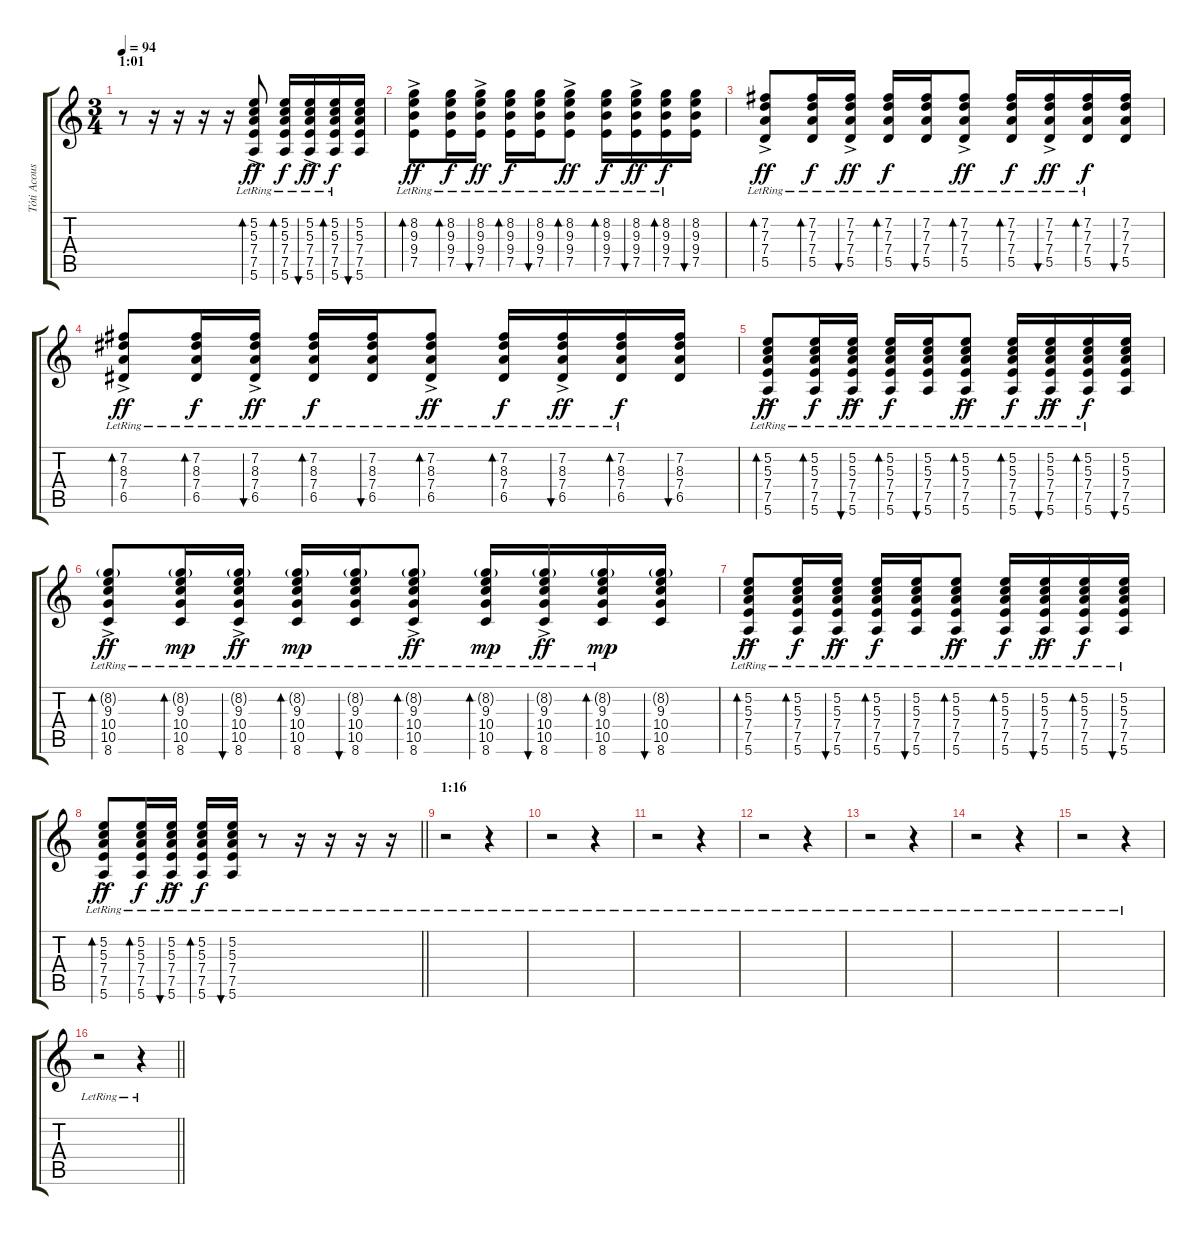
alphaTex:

\track ("Tóti Acoustic" "Tóti Acous") {instrument acousticguitarsteel}
\staff {score tabs}
\tuning (E4 B3 G3 D3 A2 E2) {hide}
\ts (3 4)
\section ("" "1:01")
\tempo 94
\clef g2
\ks c
r.8{dy f} r.16 r.16 r.16 r.16 (5.2{ac lr} 5.3{ac lr} 7.4{ac lr} 7.5{ac lr} 5.6{ac}).8{bd 30 dy ff} (5.2{lr} 5.3{lr} 7.4{lr} 7.5{lr} 5.6).16{bd 30 dy f} (5.2{ac lr} 5.3{ac lr} 7.4{ac lr} 7.5{ac lr} 5.6{ac}).16{bu 30 dy ff} (5.2{lr} 5.3{lr} 7.4{lr} 7.5{lr} 5.6).16{bd 30 dy f} (5.2 5.3 7.4 7.5 5.6).16{bu 30} |
(8.2{ac lr} 9.3{ac lr} 9.4{ac lr} 7.5{ac}).8{bd 30 dy ff} (8.2{lr} 9.3{lr} 9.4{lr} 7.5).16{bd 30 dy f} (8.2{ac lr} 9.3{ac lr} 9.4{ac lr} 7.5{ac}).16{bu 30 dy ff} (8.2{lr} 9.3{lr} 9.4{lr} 7.5).16{bd 30 dy f} (8.2{lr} 9.3{lr} 9.4{lr} 7.5).16{bu 30} (8.2{ac lr} 9.3{ac lr} 9.4{ac lr} 7.5{ac}).8{bd 30 dy ff} (8.2{lr} 9.3{lr} 9.4{lr} 7.5).16{bd 30 dy f} (8.2{ac lr} 9.3{ac lr} 9.4{ac lr} 7.5{ac}).16{bu 30 dy ff} (8.2{lr} 9.3{lr} 9.4{lr} 7.5).16{bd 30 dy f} (8.2 9.3 9.4 7.5).16{bu 30} |
(7.2{ac lr} 7.3{ac lr} 7.4{ac lr} 5.5{ac}).8{bd 30 dy ff} (7.2{lr} 7.3{lr} 7.4{lr} 5.5).16{bd 30 dy f} (7.2{ac lr} 7.3{ac lr} 7.4{ac lr} 5.5{ac}).16{bu 30 dy ff} (7.2{lr} 7.3{lr} 7.4{lr} 5.5).16{bd 30 dy f} (7.2{lr} 7.3{lr} 7.4{lr} 5.5).16{bu 30} (7.2{ac lr} 7.3{ac lr} 7.4{ac lr} 5.5{ac}).8{bd 30 dy ff} (7.2{lr} 7.3{lr} 7.4{lr} 5.5).16{bd 30 dy f} (7.2{ac lr} 7.3{ac lr} 7.4{ac lr} 5.5{ac}).16{bu 30 dy ff} (7.2{lr} 7.3{lr} 7.4{lr} 5.5).16{bd 30 dy f} (7.2 7.3 7.4 5.5).16{bu 30} |
(7.2{ac lr} 8.3{ac lr} 7.4{ac lr} 6.5{ac}).8{bd 30 dy ff} (7.2{lr} 8.3{lr} 7.4{lr} 6.5).16{bd 30 dy f} (7.2{ac lr} 8.3{ac lr} 7.4{ac lr} 6.5{ac}).16{bu 30 dy ff} (7.2{lr} 8.3{lr} 7.4{lr} 6.5).16{bd 30 dy f} (7.2{lr} 8.3{lr} 7.4{lr} 6.5).16{bu 30} (7.2{ac lr} 8.3{ac lr} 7.4{ac lr} 6.5{ac}).8{bd 30 dy ff} (7.2{lr} 8.3{lr} 7.4{lr} 6.5).16{bd 30 dy f} (7.2{ac lr} 8.3{ac lr} 7.4{ac lr} 6.5{ac}).16{bu 30 dy ff} (7.2{lr} 8.3{lr} 7.4{lr} 6.5).16{bd 30 dy f} (7.2 8.3 7.4 6.5).16{bu 30} |
(5.2{ac lr} 5.3{ac lr} 7.4{ac lr} 7.5{ac lr} 5.6{ac}).8{bd 30 dy ff} (5.2{lr} 5.3{lr} 7.4{lr} 7.5{lr} 5.6).16{bd 30 dy f} (5.2{ac lr} 5.3{ac lr} 7.4{ac lr} 7.5{ac lr} 5.6{ac}).16{bu 30 dy ff} (5.2{lr} 5.3{lr} 7.4{lr} 7.5{lr} 5.6).16{bd 30 dy f} (5.2{lr} 5.3{lr} 7.4{lr} 7.5{lr} 5.6).16{bu 30} (5.2{ac lr} 5.3{ac lr} 7.4{ac lr} 7.5{ac lr} 5.6{ac}).8{bd 30 dy ff} (5.2{lr} 5.3{lr} 7.4{lr} 7.5{lr} 5.6).16{bd 30 dy f} (5.2{ac lr} 5.3{ac lr} 7.4{ac lr} 7.5{ac lr} 5.6{ac}).16{bu 30 dy ff} (5.2{lr} 5.3{lr} 7.4{lr} 7.5{lr} 5.6).16{bd 30 dy f} (5.2 5.3 7.4 7.5 5.6).16{bu 30} |
(8.2{g lr} 9.3{ac lr} 10.4{ac lr} 10.5{ac lr} 8.6{ac}).8{bd 30 dy ff} (8.2{g lr} 9.3{lr} 10.4{lr} 10.5{lr} 8.6).16{bd 30 dy mp} (8.2{g lr} 9.3{ac lr} 10.4{ac lr} 10.5{ac lr} 8.6{ac}).16{bu 30 dy ff} (8.2{g lr} 9.3{lr} 10.4{lr} 10.5{lr} 8.6).16{bd 30 dy mp} (8.2{g lr} 9.3{lr} 10.4{lr} 10.5{lr} 8.6).16{bu 30} (8.2{g lr} 9.3{ac lr} 10.4{ac lr} 10.5{ac lr} 8.6{ac}).8{bd 30 dy ff} (8.2{g lr} 9.3{lr} 10.4{lr} 10.5{lr} 8.6).16{bd 30 dy mp} (8.2{g lr} 9.3{ac lr} 10.4{ac lr} 10.5{ac lr} 8.6{ac}).16{bu 30 dy ff} (8.2{g lr} 9.3{lr} 10.4{lr} 10.5{lr} 8.6).16{bd 30 dy mp} (8.2{g} 9.3 10.4 10.5 8.6).16{bu 30} |
(5.2{ac lr} 5.3{ac lr} 7.4{ac lr} 7.5{ac lr} 5.6{ac}).8{bd 30 dy ff} (5.2{lr} 5.3{lr} 7.4{lr} 7.5{lr} 5.6).16{bd 30 dy f} (5.2{ac lr} 5.3{ac lr} 7.4{ac lr} 7.5{ac lr} 5.6{ac}).16{bu 30 dy ff} (5.2{lr} 5.3{lr} 7.4{lr} 7.5{lr} 5.6).16{bd 30 dy f} (5.2{lr} 5.3{lr} 7.4{lr} 7.5{lr} 5.6).16{bu 30} (5.2{ac lr} 5.3{ac lr} 7.4{ac lr} 7.5{ac lr} 5.6{ac}).8{bd 30 dy ff} (5.2{lr} 5.3{lr} 7.4{lr} 7.5{lr} 5.6).16{bd 30 dy f} (5.2{ac lr} 5.3{ac lr} 7.4{ac lr} 7.5{ac lr} 5.6{ac}).16{bu 30 dy ff} (5.2{lr} 5.3{lr} 7.4{lr} 7.5{lr} 5.6).16{bd 30 dy f} (5.2{lr} 5.3{lr} 7.4{lr} 7.5{lr} 5.6{lr}).16{bu 30} |
\barLineRight lightlight
(5.2{ac lr} 5.3{ac lr} 7.4{ac lr} 7.5{ac lr} 5.6{ac}).8{bd 30 dy ff} (5.2{lr} 5.3{lr} 7.4{lr} 7.5{lr} 5.6).16{bd 30 dy f} (5.2{ac lr} 5.3{ac lr} 7.4{ac lr} 7.5{ac lr} 5.6{ac}).16{bu 30 dy ff} (5.2{lr} 5.3{lr} 7.4{lr} 7.5{lr} 5.6).16{bd 30 dy f} (5.2{lr} 5.3{lr} 7.4{lr} 7.5{lr} 5.6).16{bu 30} r.8 r.16 r.16 r.16 r.16 |
\section ("" "1:16")
r.2 r.4 |
r.2 r.4 |
r.2 r.4 |
r.2 r.4 |
r.2 r.4 |
r.2 r.4 |
r.2 r.4 |
\barLineRight lightlight
r.2 r.4
